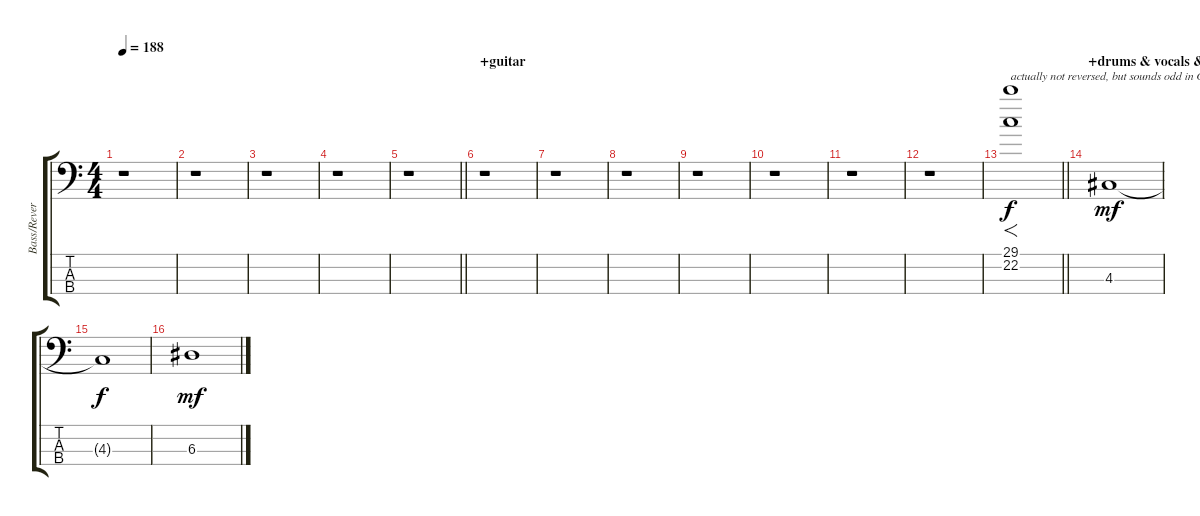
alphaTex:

\track ("Bass/Reversed Cymbal" "Bass/Rever") {instrument electricbassfinger}
\staff {score tabs}
\tuning (G2 D2 A1 E1) {hide}
\ts (4 4)
\tempo 188
\clef f4
\ks c
r.1{dy f} |
r.1 |
r.1 |
r.1 |
\barLineRight lightlight
r.1 |
\section ("" "+guitar")
r.1 |
r.1 |
r.1 |
r.1 |
r.1 |
r.1 |
r.1 |
\barLineRight lightlight
(29.1 22.2).1{f txt "actually not reversed, but sounds odd in GP" instrument reversecymbal} |
\section ("" "+drums & vocals & bass")
4.3.1{dy mf instrument electricbassfinger} |
4.3{t}.1{dy f} |
6.3.1{dy mf}
